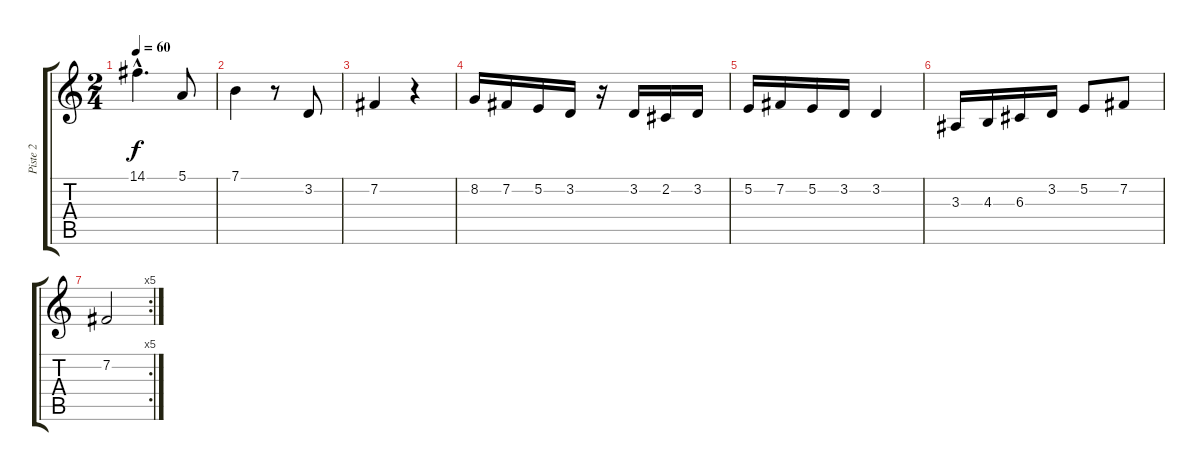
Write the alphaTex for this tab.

\track ("Piste 2" "Piste 2") {instrument accordion}
\staff {score tabs}
\tuning (E4 B3 G3 D3 A2 E2) {hide}
\ts (2 4)
\tempo 60
\clef g2
\ks c
14.1{hac}.4{d dy f} 5.1.8 |
7.1.4 r.8 3.2.8 |
7.2.4 r.4 |
8.2.16 7.2.16 5.2.16 3.2.16 r.16 3.2.16 2.2.16 3.2.16 |
5.2.16 7.2.16 5.2.16 3.2.16 3.2.4 |
3.3.16 4.3.16 6.3.16 3.2.16 5.2.8 7.2.8 |
\rc 5
7.2.2
